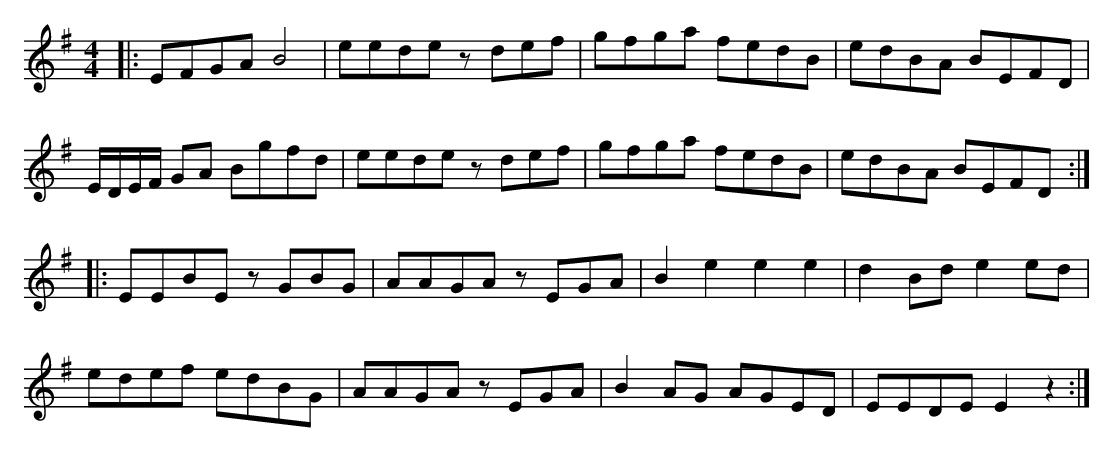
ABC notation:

X:1
M:4/4
K:Emin
|:EFGA B4|eede zdef|gfga fedB|edBA BEFD|
E/D/E/F/ GA Bgfd|eede zdef|gfga fedB|edBA BEFD:|
|:EEBE zGBG|AAGA zEGA|B2 e2 e2 e2|d2 Bd e2 ed|
edef edBG|AAGA zEGA|B2 AG AGED|EEDE E2z2:|
